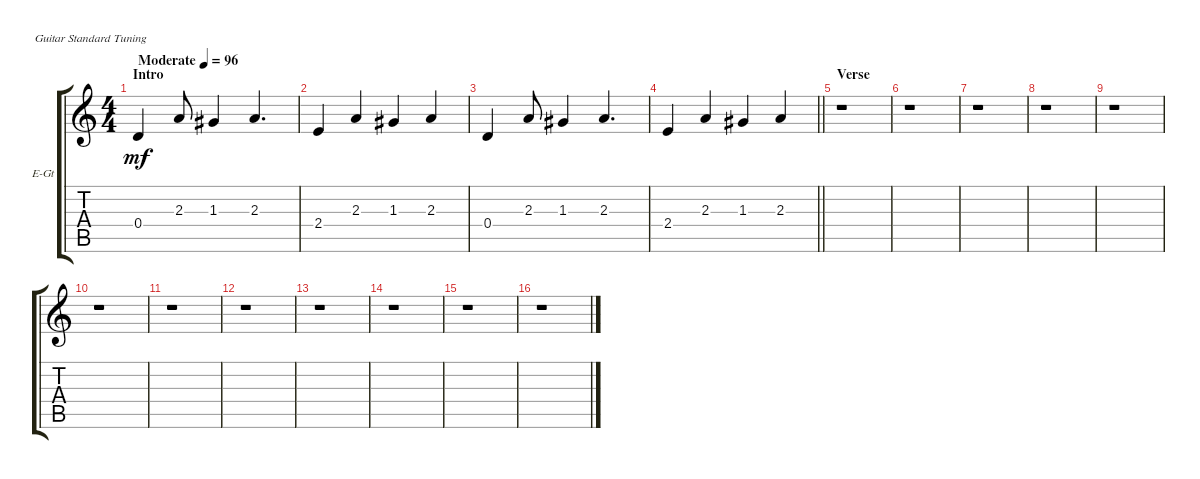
\bracketExtendMode groupsimilarinstruments
\firstSystemTrackNameOrientation horizontal
\otherSystemsTrackNameOrientation horizontal
\track ("Electric Guitar" "E-Gt") {instrument overdrivenguitar}
\staff {score tabs}
\tuning (E4 B3 G3 D3 A2 E2)
\ts (4 4)
\beaming (8 2 2 2 2)
\section ("" "Intro")
\tempo (96 "Moderate")
\clef g2
\ks c
0.4.4{dy mf instrument overdrivenguitar} 2.3.8 1.3.4 2.3.4{d} |
2.4.4 2.3.4 1.3.4 2.3.4 |
0.4.4 2.3.8 1.3.4 2.3.4{d} |
\barLineRight lightlight
2.4.4 2.3.4 1.3.4 2.3.4 |
\section ("" "Verse")
r.1 |
r.1 |
r.1 |
r.1 |
r.1 |
r.1 |
r.1 |
r.1 |
r.1 |
r.1 |
r.1 |
r.1
